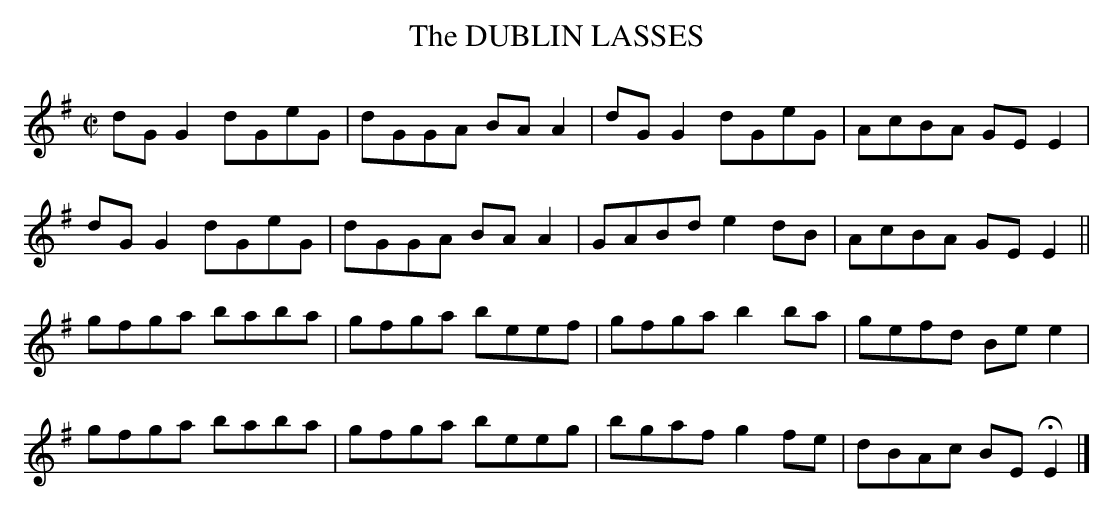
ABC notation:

X:1
T:DUBLIN LASSES, The
(minus a third part).
M:C|
L:1/8
K:G % source key = F
dGG2 dGeG|dGGA BAA2|dGG2 dGeG|AcBA GEE2|
dGG2 dGeG|dGGA BAA2|GABd e2 dB|AcBA GE E2||
gfga baba|gfga beef|gfga b2ba|gefd Be e2|
gfga baba|gfga beeg|bgaf g2fe|dBAc BE HE2|]
